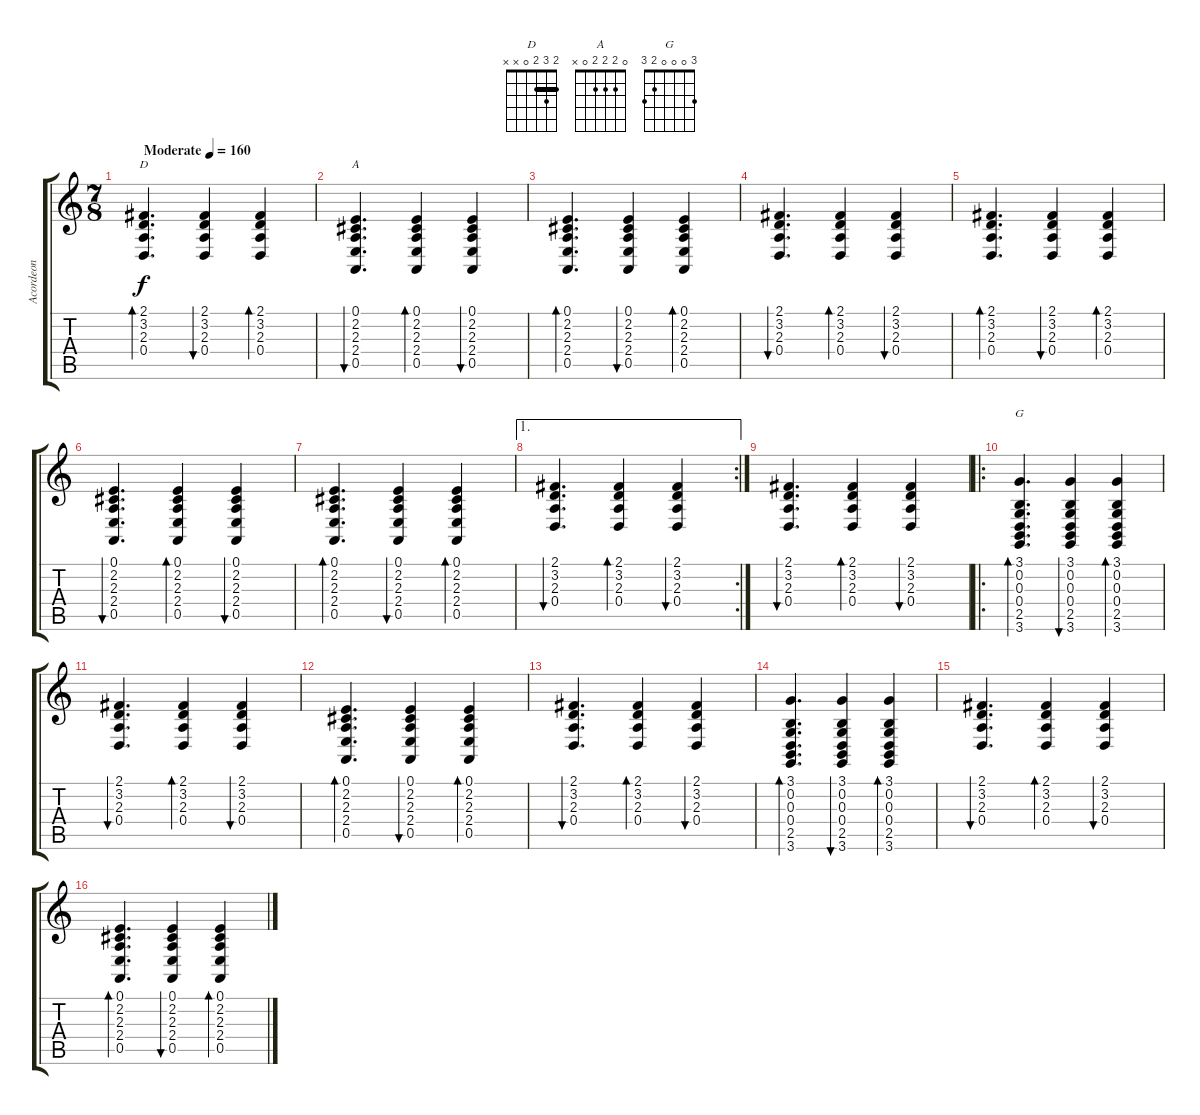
\track ("Acordeon" "Acordeon") {instrument accordion}
\staff {score tabs}
\tuning (E4 B3 G3 D3 A2 E2) {hide}
\chord ("D" 2 3 2 0 x x) {barre 2}
\chord ("A" 0 2 2 2 0 x)
\chord ("G" 3 0 0 0 2 3)
\ts (7 8)
\tempo (160 "Moderate")
\clef g2
\ks c
(2.1 3.2 2.3 0.4).4{d bd 60 ch "D" dy f instrument accordion} (2.1 3.2 2.3 0.4).4{bu 60} (2.1 3.2 2.3 0.4).4{bd 60} |
(0.1 2.2 2.3 2.4 0.5).4{d bu 60 ch "A"} (0.1 2.2 2.3 2.4 0.5).4{bd 60} (0.1 2.2 2.3 2.4 0.5).4{bu 60} |
(0.1 2.2 2.3 2.4 0.5).4{d bd 60} (0.1 2.2 2.3 2.4 0.5).4{bu 60} (0.1 2.2 2.3 2.4 0.5).4{bd 60} |
(2.1 3.2 2.3 0.4).4{d bu 60} (2.1 3.2 2.3 0.4).4{bd 60} (2.1 3.2 2.3 0.4).4{bu 60} |
(2.1 3.2 2.3 0.4).4{d bd 60} (2.1 3.2 2.3 0.4).4{bu 60} (2.1 3.2 2.3 0.4).4{bd 60} |
(0.1 2.2 2.3 2.4 0.5).4{d bu 60} (0.1 2.2 2.3 2.4 0.5).4{bd 60} (0.1 2.2 2.3 2.4 0.5).4{bu 60} |
(0.1 2.2 2.3 2.4 0.5).4{d bd 60} (0.1 2.2 2.3 2.4 0.5).4{bu 60} (0.1 2.2 2.3 2.4 0.5).4{bd 60} |
\ae 1
\rc 2
(2.1 3.2 2.3 0.4).4{d bu 60} (2.1 3.2 2.3 0.4).4{bd 60} (2.1 3.2 2.3 0.4).4{bu 60} |
(2.1 3.2 2.3 0.4).4{d bu 60} (2.1 3.2 2.3 0.4).4{bd 60} (2.1 3.2 2.3 0.4).4{bu 60} |
\ro
(3.1 0.2 0.3 0.4 2.5 3.6).4{d bd 60 ch "G"} (3.1 0.2 0.3 0.4 2.5 3.6).4{bu 60} (3.1 0.2 0.3 0.4 2.5 3.6).4{bd 60} |
(2.1 3.2 2.3 0.4).4{d bu 60} (2.1 3.2 2.3 0.4).4{bd 60} (2.1 3.2 2.3 0.4).4{bu 60} |
(0.1 2.2 2.3 2.4 0.5).4{d bd 60} (0.1 2.2 2.3 2.4 0.5).4{bu 60} (0.1 2.2 2.3 2.4 0.5).4{bd 60} |
(2.1 3.2 2.3 0.4).4{d bu 60} (2.1 3.2 2.3 0.4).4{bd 60} (2.1 3.2 2.3 0.4).4{bu 60} |
(3.1 0.2 0.3 0.4 2.5 3.6).4{d bd 60} (3.1 0.2 0.3 0.4 2.5 3.6).4{bu 60} (3.1 0.2 0.3 0.4 2.5 3.6).4{bd 60} |
(2.1 3.2 2.3 0.4).4{d bu 60} (2.1 3.2 2.3 0.4).4{bd 60} (2.1 3.2 2.3 0.4).4{bu 60} |
(0.1 2.2 2.3 2.4 0.5).4{d bd 60} (0.1 2.2 2.3 2.4 0.5).4{bu 60} (0.1 2.2 2.3 2.4 0.5).4{bd 60}
